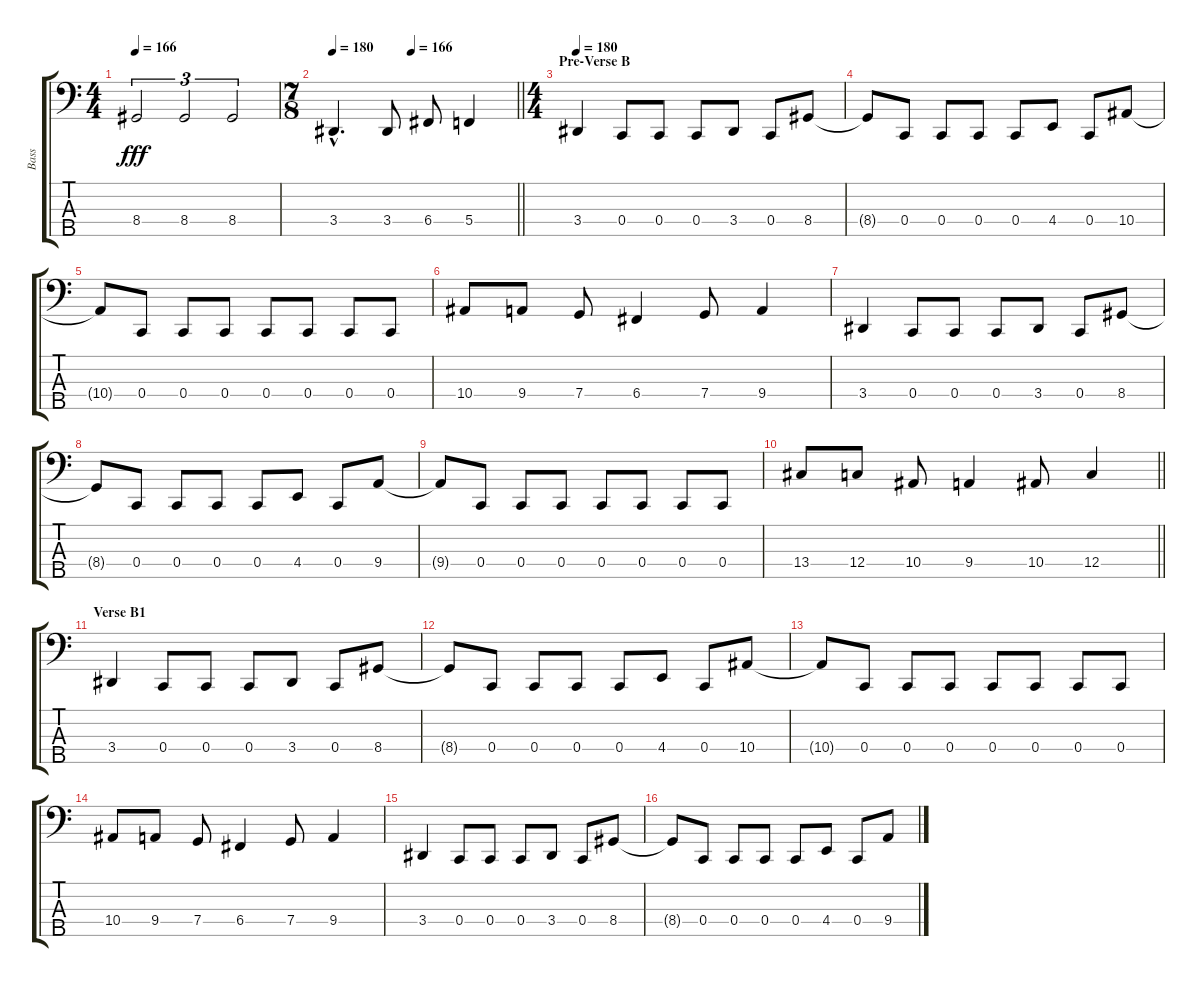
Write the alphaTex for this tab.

\track ("Bass" "Bass") {instrument electricbassfinger}
\staff {score tabs}
\tuning (F2 C2 G1 C1 G0) {hide}
\ts (4 4)
\tempo 166
\clef f4
\ks c
8.4.2{tu (3 2) dy fff} 8.4.2{tu (3 2)} 8.4.2{tu (3 2)} |
\ts (7 8)
\tempo 180
\tempo (166 0.42857142857142855)
\barLineRight lightlight
3.4{hac}.4{d} 3.4.8 6.4.8 5.4.4 |
\ts (4 4)
\section ("" "Pre-Verse B")
\tempo 180
3.4.4 0.4.8 0.4.8 0.4.8 3.4.8 0.4.8 8.4.8 |
8.4{t}.8 0.4.8 0.4.8 0.4.8 0.4.8 4.4.8 0.4.8 10.4.8 |
10.4{t}.8 0.4.8 0.4.8 0.4.8 0.4.8 0.4.8 0.4.8 0.4.8 |
10.4.8 9.4.8 7.4.8 6.4.4 7.4.8 9.4.4 |
3.4.4 0.4.8 0.4.8 0.4.8 3.4.8 0.4.8 8.4.8 |
8.4{t}.8 0.4.8 0.4.8 0.4.8 0.4.8 4.4.8 0.4.8 9.4.8 |
9.4{t}.8 0.4.8 0.4.8 0.4.8 0.4.8 0.4.8 0.4.8 0.4.8 |
\barLineRight lightlight
13.4.8 12.4.8 10.4.8 9.4.4 10.4.8 12.4.4 |
\section ("" "Verse B1")
3.4.4 0.4.8 0.4.8 0.4.8 3.4.8 0.4.8 8.4.8 |
8.4{t}.8 0.4.8 0.4.8 0.4.8 0.4.8 4.4.8 0.4.8 10.4.8 |
10.4{t}.8 0.4.8 0.4.8 0.4.8 0.4.8 0.4.8 0.4.8 0.4.8 |
10.4.8 9.4.8 7.4.8 6.4.4 7.4.8 9.4.4 |
3.4.4 0.4.8 0.4.8 0.4.8 3.4.8 0.4.8 8.4.8 |
8.4{t}.8 0.4.8 0.4.8 0.4.8 0.4.8 4.4.8 0.4.8 9.4.8
